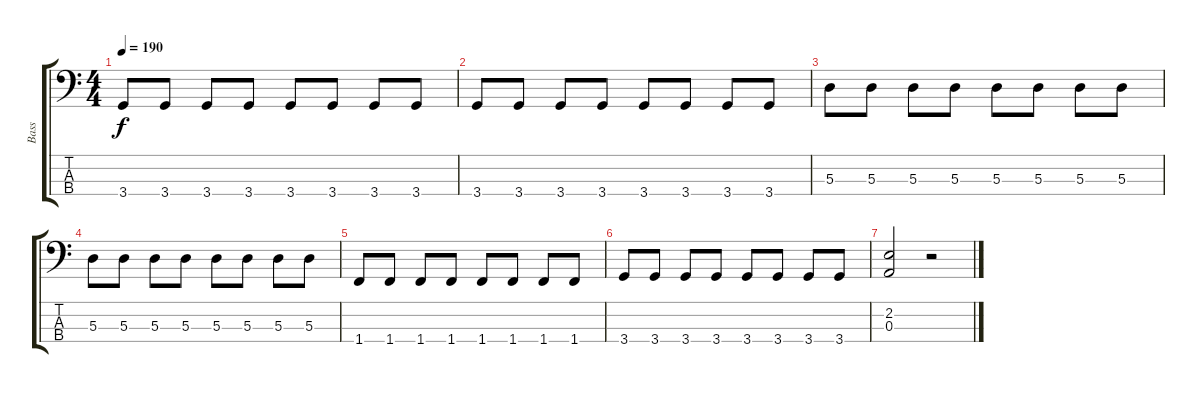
\track ("Bass" "Bass") {instrument electricbassfinger}
\staff {score tabs}
\tuning (G2 D2 A1 E1) {hide}
\ts (4 4)
\tempo 190
\clef f4
\ks c
3.4.8{dy f} 3.4.8 3.4.8 3.4.8 3.4.8 3.4.8 3.4.8 3.4.8 |
3.4.8 3.4.8 3.4.8 3.4.8 3.4.8 3.4.8 3.4.8 3.4.8 |
5.3.8 5.3.8 5.3.8 5.3.8 5.3.8 5.3.8 5.3.8 5.3.8 |
5.3.8 5.3.8 5.3.8 5.3.8 5.3.8 5.3.8 5.3.8 5.3.8 |
1.4.8 1.4.8 1.4.8 1.4.8 1.4.8 1.4.8 1.4.8 1.4.8 |
3.4.8 3.4.8 3.4.8 3.4.8 3.4.8 3.4.8 3.4.8 3.4.8 |
(2.2 0.3).2 r.2
